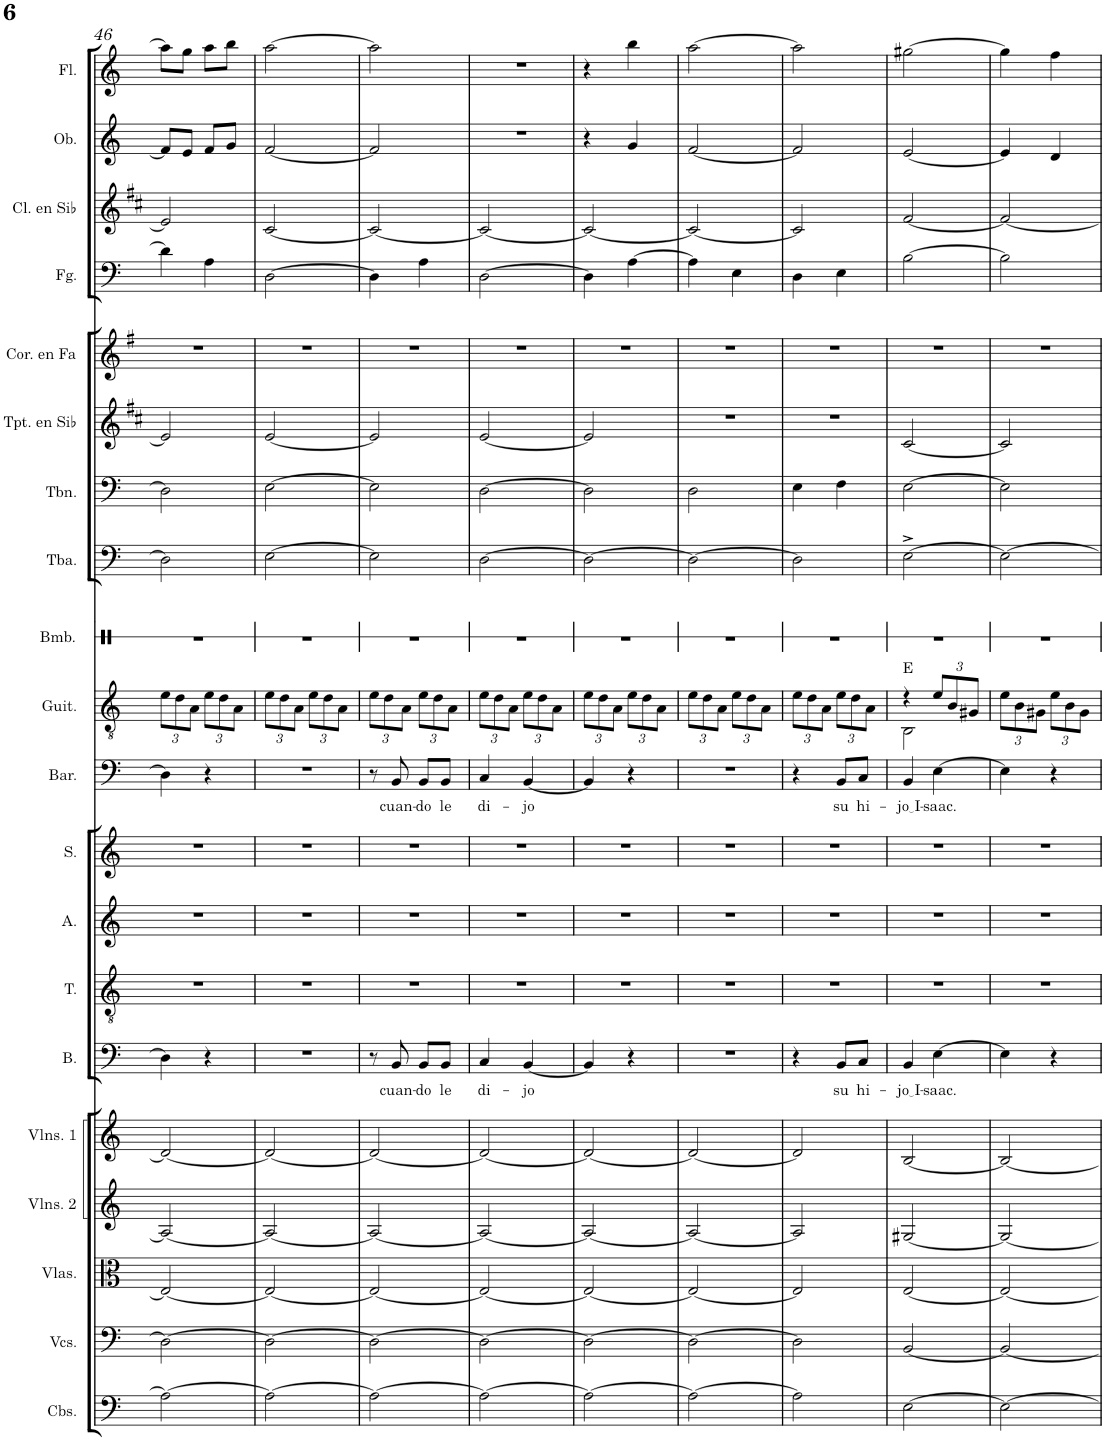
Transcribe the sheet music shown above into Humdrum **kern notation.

**kern	**kern	**kern	**kern	**kern	**kern	**text	**kern	**kern	**kern	**kern	**text	**kern	**harte	**kern	**kern	**kern	**kern	**kern	**kern	**kern	**kern	**kern
*part20	*part19	*part18	*part17	*part16	*part15	*part15	*part14	*part13	*part12	*part11	*part11	*part10	*part10	*part9	*part8	*part7	*part6	*part5	*part4	*part3	*part2	*part1
*staff20	*staff19	*staff18	*staff17	*staff16	*staff15	*staff15	*staff14	*staff13	*staff12	*staff11	*staff11	*staff10	*	*staff9	*staff8	*staff7	*staff6	*staff5	*staff4	*staff3	*staff2	*staff1
*I"Contrabajos	*I"Violonchelos	*I"Violas	*I"Violines 2	*I"Violines 1	*I"Bajo	*	*I"Tenor	*I"Alto	*I"Soprano	*I"Barítono	*	*I"Guitarra clásica	*	*I"Bombo	*I"Tuba	*I"Trombón	*I"Trompeta en Sib	*I"Trompa en Fa	*I"Fagot	*I"Clarinete en Sib	*I"Oboe	*I"Flauta
*I'Cbs.	*I'Vcs.	*I'Vlas.	*I'Vlns. 2	*I'Vlns. 1	*I'B.	*	*I'T.	*I'A.	*I'S.	*I'Bar.	*	*I'Guit.	*	*I'Bmb.	*I'Tba.	*I'Tbn.	*I'Tpt. en Sib	*	*I'Fg.	*I'Cl. en Sib	*I'Ob.	*I'Fl.
!!LO:PB:g=z
*clefF4	*clefF4	*clefC3	*clefG2	*clefG2	*clefF4	*	*clefGv2	*clefG2	*clefG2	*clefF4	*	*clefGv2	*	*clefX	*clefF4	*clefF4	*clefG2	*clefG2	*clefF4	*clefG2	*clefG2	*clefG2
*Trd7c12	*	*	*	*	*	*	*	*	*	*	*	*	*	*	*	*	*Trd1c2	*Trd4c7	*	*Trd1c2	*	*
*k[]	*k[]	*k[]	*k[]	*k[]	*k[]	*	*k[]	*k[]	*k[]	*k[]	*	*k[]	*	*k[]	*k[]	*k[]	*k[f#c#]	*k[f#]	*k[]	*k[f#c#]	*k[]	*k[]
*M2/4	*M2/4	*M2/4	*M2/4	*M2/4	*M2/4	*	*M2/4	*M2/4	*M2/4	*M2/4	*	*M2/4	*	*M2/4	*M2/4	*M2/4	*M2/4	*M2/4	*M2/4	*M2/4	*M2/4	*M2/4
*	*	*	*	*	*	*	*	*	*	*	*	*Xbrackettup	*	*	*	*	*	*	*	*	*	*
=46	=46	=46	=46	=46	=46	=46	=46	=46	=46	=46	=46	=46	=46	=46	=46	=46	=46	=46	=46	=46	=46	=46
2A\_	2D\_	2E/_	2A/_	2d/_	4D\]	.	2r	2r	2r	4D\]	.	12e\L	.	2r	2D\]	2D\]	2e/]	2r	4d\]	2e/]	8f/L]	8aa\L]
.	.	.	.	.	.	.	.	.	.	.	.	12d\	.	.	.	.	.	.	.	.	.	.
.	.	.	.	.	.	.	.	.	.	.	.	.	.	.	.	.	.	.	.	.	8e/J	8gg\J
.	.	.	.	.	.	.	.	.	.	.	.	12A\J	.	.	.	.	.	.	.	.	.	.
.	.	.	.	.	4r	.	.	.	.	4r	.	12e\L	.	.	.	.	.	.	4A\	.	8f/L	8aa\L
.	.	.	.	.	.	.	.	.	.	.	.	12d\	.	.	.	.	.	.	.	.	.	.
.	.	.	.	.	.	.	.	.	.	.	.	.	.	.	.	.	.	.	.	.	8g/J	8bb\J
.	.	.	.	.	.	.	.	.	.	.	.	12A\J	.	.	.	.	.	.	.	.	.	.
=47	=47	=47	=47	=47	=47	=47	=47	=47	=47	=47	=47	=47	=47	=47	=47	=47	=47	=47	=47	=47	=47	=47
2A\_	2D\_	2E/_	2A/_	2d/_	2r	.	2r	2r	2r	2r	.	12e\L	.	2r	[2E\	[2E\	[2e/	2r	[2D\	[2c#/	[2f/	[2aa\
.	.	.	.	.	.	.	.	.	.	.	.	12d\	.	.	.	.	.	.	.	.	.	.
.	.	.	.	.	.	.	.	.	.	.	.	12A\J	.	.	.	.	.	.	.	.	.	.
.	.	.	.	.	.	.	.	.	.	.	.	12e\L	.	.	.	.	.	.	.	.	.	.
.	.	.	.	.	.	.	.	.	.	.	.	12d\	.	.	.	.	.	.	.	.	.	.
.	.	.	.	.	.	.	.	.	.	.	.	12A\J	.	.	.	.	.	.	.	.	.	.
=48	=48	=48	=48	=48	=48	=48	=48	=48	=48	=48	=48	=48	=48	=48	=48	=48	=48	=48	=48	=48	=48	=48
2A\_	2D\_	2E/_	2A/_	2d/_	8r	.	2r	2r	2r	8r	.	12e\L	.	2r	2E\]	2E\]	2e/]	2r	4D\]	2c#/_	2f/]	2aa\]
.	.	.	.	.	.	.	.	.	.	.	.	12d\	.	.	.	.	.	.	.	.	.	.
!	!	!	!	!	!	!LO:LY:b	!	!	!	!	!LO:LY:b	!	!	!	!	!	!	!	!	!	!	!
.	.	.	.	.	8BB/	cuan-	.	.	.	8BB/	cuan-	.	.	.	.	.	.	.	.	.	.	.
.	.	.	.	.	.	.	.	.	.	.	.	12A\J	.	.	.	.	.	.	.	.	.	.
!	!	!	!	!	!	!LO:LY:b	!	!	!	!	!LO:LY:b	!	!	!	!	!	!	!	!	!	!	!
.	.	.	.	.	8BB/L	-do	.	.	.	8BB/L	-do	12e\L	.	.	.	.	.	.	4A\	.	.	.
.	.	.	.	.	.	.	.	.	.	.	.	12d\	.	.	.	.	.	.	.	.	.	.
!	!	!	!	!	!	!LO:LY:b	!	!	!	!	!LO:LY:b	!	!	!	!	!	!	!	!	!	!	!
.	.	.	.	.	8BB/J	le	.	.	.	8BB/J	le	.	.	.	.	.	.	.	.	.	.	.
.	.	.	.	.	.	.	.	.	.	.	.	12A\J	.	.	.	.	.	.	.	.	.	.
=49	=49	=49	=49	=49	=49	=49	=49	=49	=49	=49	=49	=49	=49	=49	=49	=49	=49	=49	=49	=49	=49	=49
!	!	!	!	!	!	!LO:LY:b	!	!	!	!	!LO:LY:b	!	!	!	!	!	!	!	!	!	!	!
2A\_	2D\_	2E/_	2A/_	2d/_	4C/	di-	2r	2r	2r	4C/	di-	12e\L	.	2r	[2D\	[2D\	[2e/	2r	[2D\	2c#/_	2r	2r
.	.	.	.	.	.	.	.	.	.	.	.	12d\	.	.	.	.	.	.	.	.	.	.
.	.	.	.	.	.	.	.	.	.	.	.	12A\J	.	.	.	.	.	.	.	.	.	.
!	!	!	!	!	!	!LO:LY:b	!	!	!	!	!LO:LY:b	!	!	!	!	!	!	!	!	!	!	!
.	.	.	.	.	[4BB/	-jo	.	.	.	[4BB/	-jo	12e\L	.	.	.	.	.	.	.	.	.	.
.	.	.	.	.	.	.	.	.	.	.	.	12d\	.	.	.	.	.	.	.	.	.	.
.	.	.	.	.	.	.	.	.	.	.	.	12A\J	.	.	.	.	.	.	.	.	.	.
=50	=50	=50	=50	=50	=50	=50	=50	=50	=50	=50	=50	=50	=50	=50	=50	=50	=50	=50	=50	=50	=50	=50
2A\_	2D\_	2E/_	2A/_	2d/_	4BB/]	.	2r	2r	2r	4BB/]	.	12e\L	.	2r	2D\_	2D\]	2e/]	2r	4D\]	2c#/_	4r	4r
.	.	.	.	.	.	.	.	.	.	.	.	12d\	.	.	.	.	.	.	.	.	.	.
.	.	.	.	.	.	.	.	.	.	.	.	12A\J	.	.	.	.	.	.	.	.	.	.
.	.	.	.	.	4r	.	.	.	.	4r	.	12e\L	.	.	.	.	.	.	[4A\	.	4g/	4bb\
.	.	.	.	.	.	.	.	.	.	.	.	12d\	.	.	.	.	.	.	.	.	.	.
.	.	.	.	.	.	.	.	.	.	.	.	12A\J	.	.	.	.	.	.	.	.	.	.
=51	=51	=51	=51	=51	=51	=51	=51	=51	=51	=51	=51	=51	=51	=51	=51	=51	=51	=51	=51	=51	=51	=51
2A\_	2D\_	2E/_	2A/_	2d/_	2r	.	2r	2r	2r	2r	.	12e\L	.	2r	2D\_	2D\	2r	2r	4A\]	2c#/_	[2f/	[2aa\
.	.	.	.	.	.	.	.	.	.	.	.	12d\	.	.	.	.	.	.	.	.	.	.
.	.	.	.	.	.	.	.	.	.	.	.	12A\J	.	.	.	.	.	.	.	.	.	.
.	.	.	.	.	.	.	.	.	.	.	.	12e\L	.	.	.	.	.	.	4E\	.	.	.
.	.	.	.	.	.	.	.	.	.	.	.	12d\	.	.	.	.	.	.	.	.	.	.
.	.	.	.	.	.	.	.	.	.	.	.	12A\J	.	.	.	.	.	.	.	.	.	.
=52	=52	=52	=52	=52	=52	=52	=52	=52	=52	=52	=52	=52	=52	=52	=52	=52	=52	=52	=52	=52	=52	=52
2A\]	2D\]	2E/]	2A/]	2d/]	4r	.	2r	2r	2r	4r	.	12e\L	.	2r	2D\]	4E\	2r	2r	4D\	2c#/]	2f/]	2aa\]
.	.	.	.	.	.	.	.	.	.	.	.	12d\	.	.	.	.	.	.	.	.	.	.
.	.	.	.	.	.	.	.	.	.	.	.	12A\J	.	.	.	.	.	.	.	.	.	.
!	!	!	!	!	!	!LO:LY:b	!	!	!	!	!LO:LY:b	!	!	!	!	!	!	!	!	!	!	!
.	.	.	.	.	8BB/L	su	.	.	.	8BB/L	su	12e\L	.	.	.	4F\	.	.	4E\	.	.	.
.	.	.	.	.	.	.	.	.	.	.	.	12d\	.	.	.	.	.	.	.	.	.	.
!	!	!	!	!	!	!LO:LY:b	!	!	!	!	!LO:LY:b	!	!	!	!	!	!	!	!	!	!	!
.	.	.	.	.	8C/J	hi-	.	.	.	8C/J	hi-	.	.	.	.	.	.	.	.	.	.	.
.	.	.	.	.	.	.	.	.	.	.	.	12A\J	.	.	.	.	.	.	.	.	.	.
=53	=53	=53	=53	=53	=53	=53	=53	=53	=53	=53	=53	=53	=53	=53	=53	=53	=53	=53	=53	=53	=53	=53
!	!	!	!	!	!	!LO:LY:b	!	!	!	!	!LO:LY:b	!	!	!	!	!	!	!	!	!	!	!
*	*	*	*	*	*	*	*	*	*	*	*	*^	*	*	*	*	*	*	*	*	*	*
[2E\	[2BB/	[2E/	[2G#X/	[2B/	4BB/	jo I	2r	2r	2r	4BB/	jo I	4r	2BB\	E:maj	2r	[2E^\	[2E\	[2c#/	2r	[2B\	[2f#/	[2e/	[2gg#X\
!	!	!	!	!	!	!LO:LY:b	!	!	!	!	!LO:LY:b	!	!	!	!	!	!	!	!	!	!	!	!
.	.	.	.	.	[4E\	-saac.	.	.	.	[4E\	-saac.	12e/L	.	.	.	.	.	.	.	.	.	.	.
.	.	.	.	.	.	.	.	.	.	.	.	12B/	.	.	.	.	.	.	.	.	.	.	.
.	.	.	.	.	.	.	.	.	.	.	.	12G#X/J	.	.	.	.	.	.	.	.	.	.	.
*	*	*	*	*	*	*	*	*	*	*	*	*v	*v	*	*	*	*	*	*	*	*	*	*
=54	=54	=54	=54	=54	=54	=54	=54	=54	=54	=54	=54	=54	=54	=54	=54	=54	=54	=54	=54	=54	=54	=54
2E\_	2BB/_	2E/_	2G#/_	2B/_	4E\]	.	2r	2r	2r	4E\]	.	12e\L	.	2r	2E\_	2E\]	2c#/]	2r	2B\]	2f#/_	4e/]	4gg#\]
.	.	.	.	.	.	.	.	.	.	.	.	12B\	.	.	.	.	.	.	.	.	.	.
.	.	.	.	.	.	.	.	.	.	.	.	12G#X\J	.	.	.	.	.	.	.	.	.	.
.	.	.	.	.	4r	.	.	.	.	4r	.	12e\L	.	.	.	.	.	.	.	.	4d/	4ff\
.	.	.	.	.	.	.	.	.	.	.	.	12B\	.	.	.	.	.	.	.	.	.	.
.	.	.	.	.	.	.	.	.	.	.	.	12G#\J	.	.	.	.	.	.	.	.	.	.
=	=	=	=	=	=	=	=	=	=	=	=	=	=	=	=	=	=	=	=	=	=	=
*-	*-	*-	*-	*-	*-	*-	*-	*-	*-	*-	*-	*-	*-	*-	*-	*-	*-	*-	*-	*-	*-	*-
